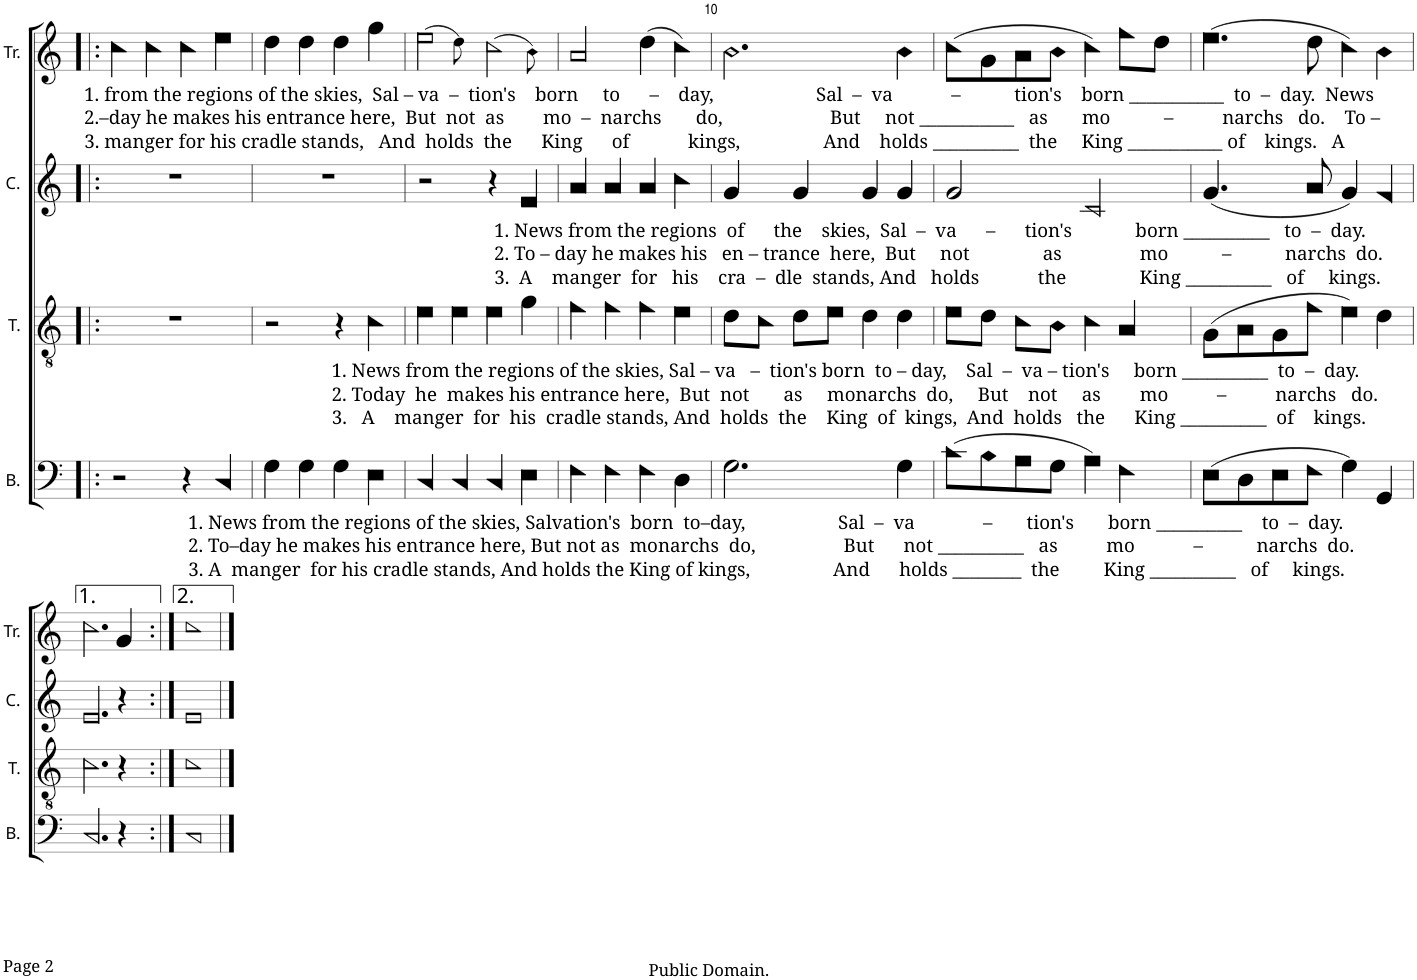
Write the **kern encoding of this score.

**kern	**kern	**kern	**kern
*part4	*part3	*part2	*part1
*staff4	*staff3	*staff2	*staff1
*I"B.	*I"T.	*I"C.	*I"Tr.
*I'B.	*I'T.	*I'C.	*I'Tr.
!!LO:PB:g=z
*clefF4	*clefGv2	*clefG2	*clefG2
*k[]	*k[]	*k[]	*k[]
*M2/2	*M2/2	*M2/2	*M2/2
*met(c|)	*met(c|)	*met(c|)	*met(c|)
=6!|:	=6!|:	=6!|:	=6!|:
!	!	!	!LO:TX:b:t=1. from the regions of the skies,  Sal – va  –  tion's    born     to      –    day,                     Sal  –  va            –           tion's    born ___________  to  –  day.  News
!	!	!	!LO:TX:b:t=2.–day he makes his entrance here,  But  not  as        mo  –  narchs       do,                      But     not ___________   as       mo           –          narchs   do.    To –
!	!	!	!LO:TX:b:t=3. manger for his cradle stands,   And  holds  the      King      of            kings,                 And    holds __________  the     King ___________ of    kings.   A
2r	1r	1r	4cc!\
.	.	.	4cc!\
4r	.	.	4cc!\
!LO:TX:b:t=1. News from the regions of the skies, Salvation's  born  to–day,                   Sal  –  va              –       tion's       born __________    to  –  day.	!	!	!
!LO:TX:b:t=2. To–day he makes his entrance here, But not as  monarchs  do,                  But      not __________   as          mo            –           narchs  do.	!	!	!
!LO:TX:b:t=3. A  manger  for his cradle stands, And holds the King of kings,                 And      holds ________  the         King __________   of     kings.	!	!	!
4C!/	.	.	4ee!\
=7	=7	=7	=7
4G!\	2r	1r	4dd!\
4G!\	.	.	4dd!\
4G!\	4r	.	4dd!\
!	!LO:TX:b:t=1. News from the regions of the skies, Sal – va   –  tion's born  to – day,    Sal  –  va – tion's     born __________  to  –  day.	!	!
!	!LO:TX:b:t=2. Today  he  makes his entrance here,  But  not       as     monarchs  do,     But    not     as        mo          –          narchs   do.	!	!
!	!LO:TX:b:t=3.   A    manger  for  his  cradle stands, And  holds  the    King  of  kings,  And  holds   the      King __________  of    kings.	!	!
4E!\	4c!\	.	4gg!\
=8	=8	=8	=8
4C!/	4e!\	2r	(2ee!\
4C!/	4e!\	.	.
.	.	.	8qdd\)
4C!/	4e!\	4r	(2cc!\
!	!	!LO:TX:b:t=1. News from the regions  of      the    skies,  Sal  –  va      –      tion's             born __________   to  –  day.	!
!	!	!LO:TX:b:t=2. To – day he makes his   en – trance  here,  But     not               as                mo           –           narchs  do.	!
!	!	!LO:TX:b:t=3.  A    manger  for   his    cra  –  dle  stands, And   holds            the               King __________   of     kings.	!
4E!\	4g!\	4e!/	.
.	.	.	8qb\)
=9	=9	=9	=9
4F!\	4f!\	4a!/	2a!/
4F!\	4f!\	4a!/	.
4F!\	4f!\	4a!/	(4dd!\
4D!\	4e!\	4cc!\	4cc!\)
=10	=10	=10	=10
2.G!\	8d!\L	4g!/	2.b!\
.	8c!\J	.	.
.	8d!\L	4g!/	.
.	8e!\J	.	.
.	4d!\	4g!/	.
4G!\	4d!\	4g!/	4b!\
=11	=11	=11	=11
(8c!\L	8e!\L	2g!/	(8cc!\L
8B!\	8d!\J	.	8g!\
8A!\	8c!\L	.	8a!\
8G!\J	8B!\J	.	8b!\J
4A!\)	4c!\	2c!/	4cc!\)
4F!\	4A!/	.	8ff!\L
.	.	.	8dd!\J
=12	=12	=12	=12
(8E!\L	(8G!\L	(4.g!/	(4.ee!\
8D!\	8A!\	.	.
8E!\	8G!\	.	.
8F!\J	8f!\J	8a!/	8dd!\
4G!\)	4e!\)	4g!/)	4cc!\)
4GG!/	4d!\	4f!/	4b!\
!!LO:LB:g=z
=13	=13	=13	=13
2.C!/	2.c!\	2.e!/	2.cc!\
4r	4r	4r	4g!/
=14:|!	=14:|!	=14:|!	=14:|!
1C!	1c!	1e!	1cc!
==	==	==	==
*-	*-	*-	*-
